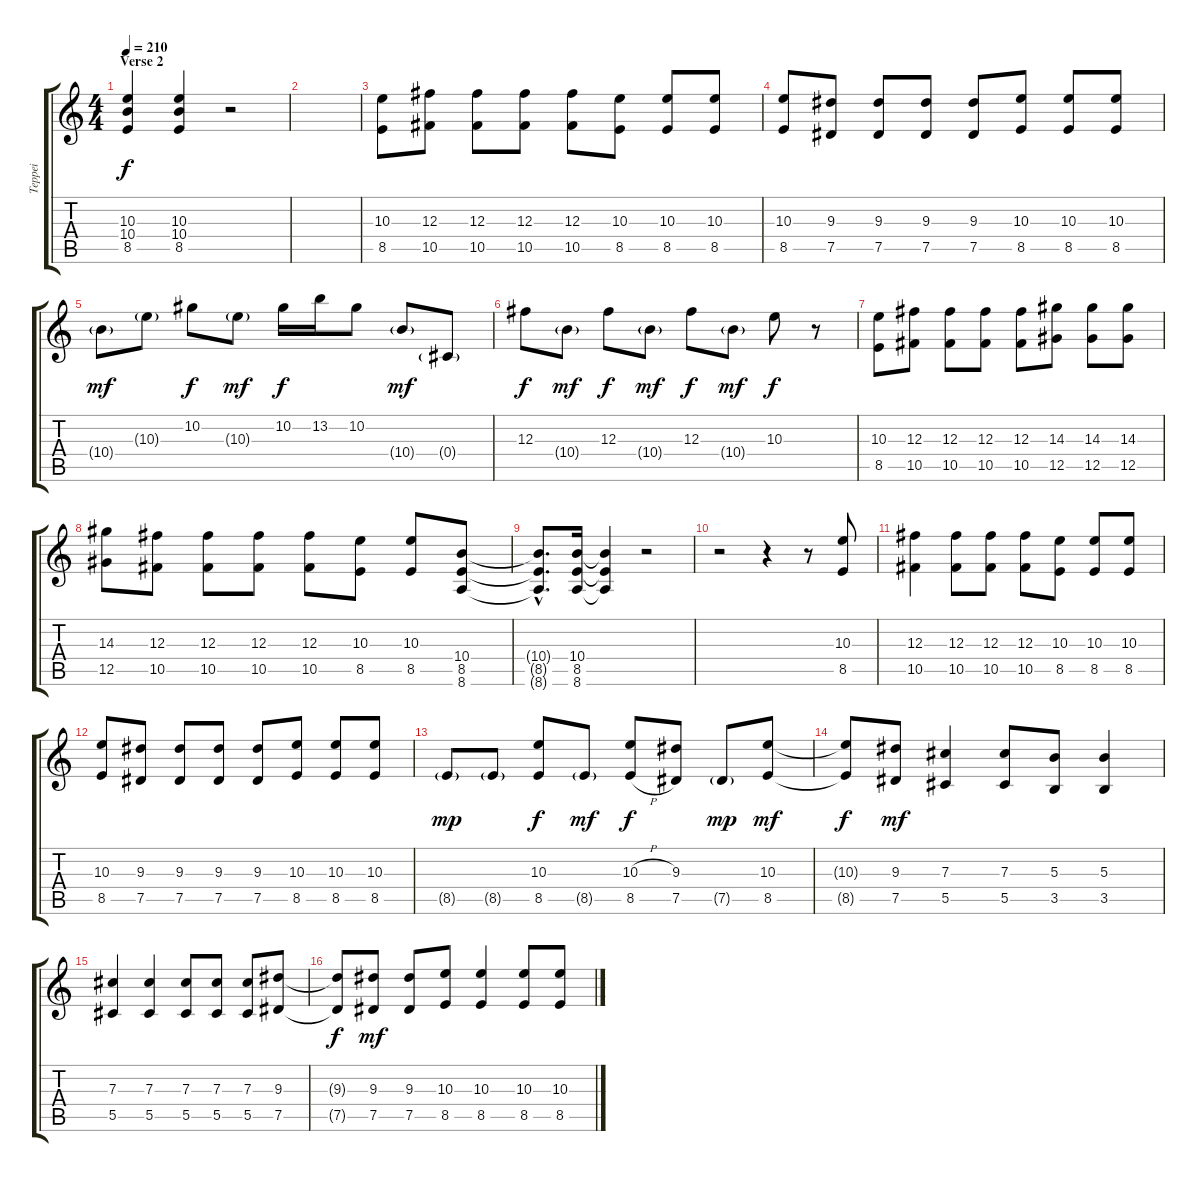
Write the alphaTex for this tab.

\track ("Teppei" "Teppei") {instrument overdrivenguitar}
\staff {score tabs}
\tuning (Eb4 Bb3 Gb3 Db3 Ab2 Db2) {hide}
\ts (4 4)
\section ("" "Verse 2")
\tempo 210
\clef g2
\ks c
(10.3 10.4 8.5).4{dy f} (10.3 10.4 8.5).4 r.2 |
|
(10.3 8.5).8 (12.3 10.5).8 (12.3 10.5).8 (12.3 10.5).8 (12.3 10.5).8 (10.3 8.5).8 (10.3 8.5).8 (10.3 8.5).8 |
(10.3 8.5).8 (9.3 7.5).8 (9.3 7.5).8 (9.3 7.5).8 (9.3 7.5).8 (10.3 8.5).8 (10.3 8.5).8 (10.3 8.5).8 |
10.4{g}.8{dy mf} 10.3{g}.8 10.2.8{dy f} 10.3{g}.8{dy mf} 10.2.16{dy f} 13.2.16 10.2.8 10.4{g}.8{dy mf} 0.4{g}.8 |
12.3.8{dy f} 10.4{g}.8{dy mf} 12.3.8{dy f} 10.4{g}.8{dy mf} 12.3.8{dy f} 10.4{g}.8{dy mf} 10.3.8{dy f} r.8 |
(10.3 8.5).8 (12.3 10.5).8 (12.3 10.5).8 (12.3 10.5).8 (12.3 10.5).8 (14.3 12.5).8 (14.3 12.5).8 (14.3 12.5).8 |
(14.3 12.5).8 (12.3 10.5).8 (12.3 10.5).8 (12.3 10.5).8 (12.3 10.5).8 (10.3 8.5).8 (10.3 8.5).8 (10.4 8.5 8.6).8 |
(10.4{hac t} 8.5{hac t} 8.6{hac t}).8{d} (10.4 8.5 8.6).16 (10.4{t} 8.5{t} 8.6{t}).4 r.2 |
r.2 r.4 r.8 (10.3 8.5).8 |
(12.3 10.5).4 (12.3 10.5).8 (12.3 10.5).8 (12.3 10.5).8 (10.3 8.5).8 (10.3 8.5).8 (10.3 8.5).8 |
(10.3 8.5).8 (9.3 7.5).8 (9.3 7.5).8 (9.3 7.5).8 (9.3 7.5).8 (10.3 8.5).8 (10.3 8.5).8 (10.3 8.5).8 |
8.5{g}.8{dy mp} 8.5{g}.8 (10.3 8.5).8{dy f} 8.5{g}.8{dy mf} (10.3{h} 8.5{h}).8{dy f} (9.3 7.5).8 7.5{g}.8{dy mp} (10.3 8.5).8{dy mf} |
(10.3{t} 8.5{t}).8{dy f} (9.3 7.5).8{dy mf} (7.3 5.5).4 (7.3 5.5).8 (5.3 3.5).8 (5.3 3.5).4 |
(7.3 5.5).4 (7.3 5.5).4 (7.3 5.5).8 (7.3 5.5).8 (7.3 5.5).8 (9.3 7.5).8 |
(9.3{t} 7.5{t}).8{dy f} (9.3 7.5).8{dy mf} (9.3 7.5).8 (10.3 8.5).8 (10.3 8.5).4 (10.3 8.5).8 (10.3 8.5).8
